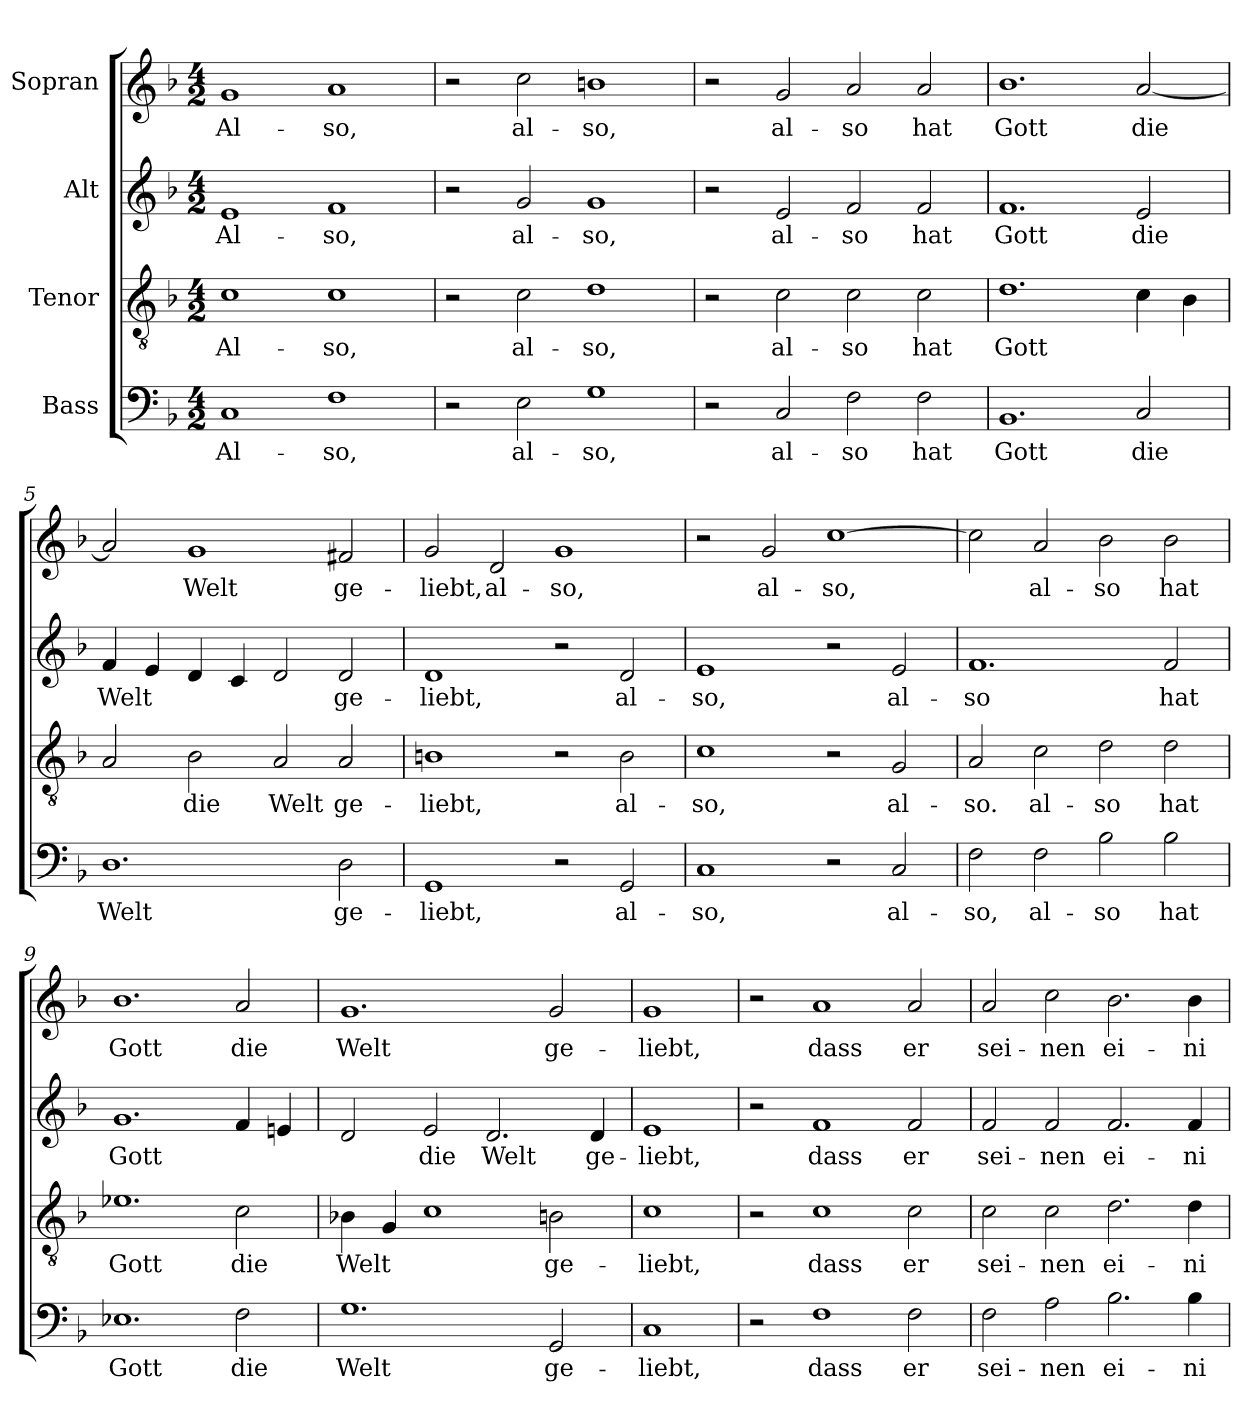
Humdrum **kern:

**kern	**text	**kern	**text	**kern	**text	**kern	**text
*part4	*part4	*part3	*part3	*part2	*part2	*part1	*part1
*staff4	*staff4	*staff3	*staff3	*staff2	*staff2	*staff1	*staff1
*I"Bass	*	*I"Tenor	*	*I"Alt	*	*I"Sopran	*
*clefF4	*	*clefGv2	*	*clefG2	*	*clefG2	*
*k[b-]	*	*k[b-]	*	*k[b-]	*	*k[b-]	*
*M4/2	*	*M4/2	*	*M4/2	*	*M4/2	*
=1	=1	=1	=1	=1	=1	=1	=1
1C	Al-	1c	Al-	1e	Al-	1g	Al-
1F	-so,	1c	-so,	1f	-so,	1a	-so,
=2	=2	=2	=2	=2	=2	=2	=2
2r	.	2r	.	2r	.	2r	.
2E\	al-	2c\	al-	2g/	al-	2cc\	al-
1G	-so,	1d	-so,	1g	-so,	1bn	-so,
=3	=3	=3	=3	=3	=3	=3	=3
2r	.	2r	.	2r	.	2r	.
2C/	al-	2c\	al-	2e/	al-	2g/	al-
2F\	-so	2c\	-so	2f/	-so	2a/	-so
2F\	hat	2c\	hat	2f/	hat	2a/	hat
=4	=4	=4	=4	=4	=4	=4	=4
1.BB-	Gott	1.d	Gott	1.f	Gott	1.b-	Gott
2C/	die	4c\	.	2e/	die	[2a/	die
.	.	4B-\	.	.	.	.	.
=5	=5	=5	=5	=5	=5	=5	=5
1.D	Welt	2A/	.	4f/	Welt	2a/]	.
.	.	.	.	4e/	.	.	.
.	.	2B-\	die	4d/	.	1g	Welt
.	.	.	.	4c/	.	.	.
.	.	2A/	Welt	2d/	.	.	.
2D\	ge-	2A/	ge-	2d/	ge-	2f#X/	ge-
=6	=6	=6	=6	=6	=6	=6	=6
1GG	-liebt,	1Bn	-liebt,	1d	-liebt,	2g/	-liebt,
.	.	.	.	.	.	2d/	al-
2r	.	2r	.	2r	.	1g	-so,
2GG/	al-	2B\	al-	2d/	al-	.	.
!!LO:LB:g=z
=7	=7	=7	=7	=7	=7	=7	=7
1C	-so,	1c	-so,	1e	-so,	2r	.
.	.	.	.	.	.	2g/	al-
2r	.	2r	.	2r	.	[1cc	-so,
2C/	al-	2G/	al-	2e/	al-	.	.
=8	=8	=8	=8	=8	=8	=8	=8
2F\	-so,	2A/	-so.	1.f	-so	2cc\]	.
2F\	al-	2c\	al-	.	.	2a/	al-
2B-\	-so	2d\	-so	.	.	2b-\	-so
2B-\	hat	2d\	hat	2f/	hat	2b-\	hat
=9	=9	=9	=9	=9	=9	=9	=9
1.E-X	Gott	1.e-X	Gott	1.g	Gott	1.b-	Gott
2F\	die	2c\	die	4f/	.	2a/	die
.	.	.	.	4en/	.	.	.
=10	=10	=10	=10	=10	=10	=10	=10
1.G	Welt	4B-X\	Welt	2d/	.	1.g	Welt
.	.	4G/	.	.	.	.	.
.	.	1c	.	2e/	die	.	.
.	.	.	.	2.d/	Welt	.	.
2GG/	ge-	2Bn\	ge-	.	.	2g/	ge-
.	.	.	.	4d/	ge-	.	.
=11	=11	=11	=11	=11	=11	=11	=11
1C	-liebt,	1c	-liebt,	1e	-liebt,	1g	-liebt,
=12	=12	=12	=12	=12	=12	=12	=12
2r	.	2r	.	2r	.	2r	.
1F	dass	1c	dass	1f	dass	1a	dass
2F\	er	2c\	er	2f/	er	2a/	er
!!LO:LB:g=z
=13	=13	=13	=13	=13	=13	=13	=13
2F\	sei-	2c\	sei-	2f/	sei-	2a/	sei-
2A\	-nen	2c\	-nen	2f/	-nen	2cc\	-nen
2.B-\	ei-	2.d\	ei-	2.f/	ei-	2.b-\	ei-
4B-\	-ni-	4d\	-ni-	4f/	-ni-	4b-\	-ni-
=	=	=	=	=	=	=	=
*-	*-	*-	*-	*-	*-	*-	*-
